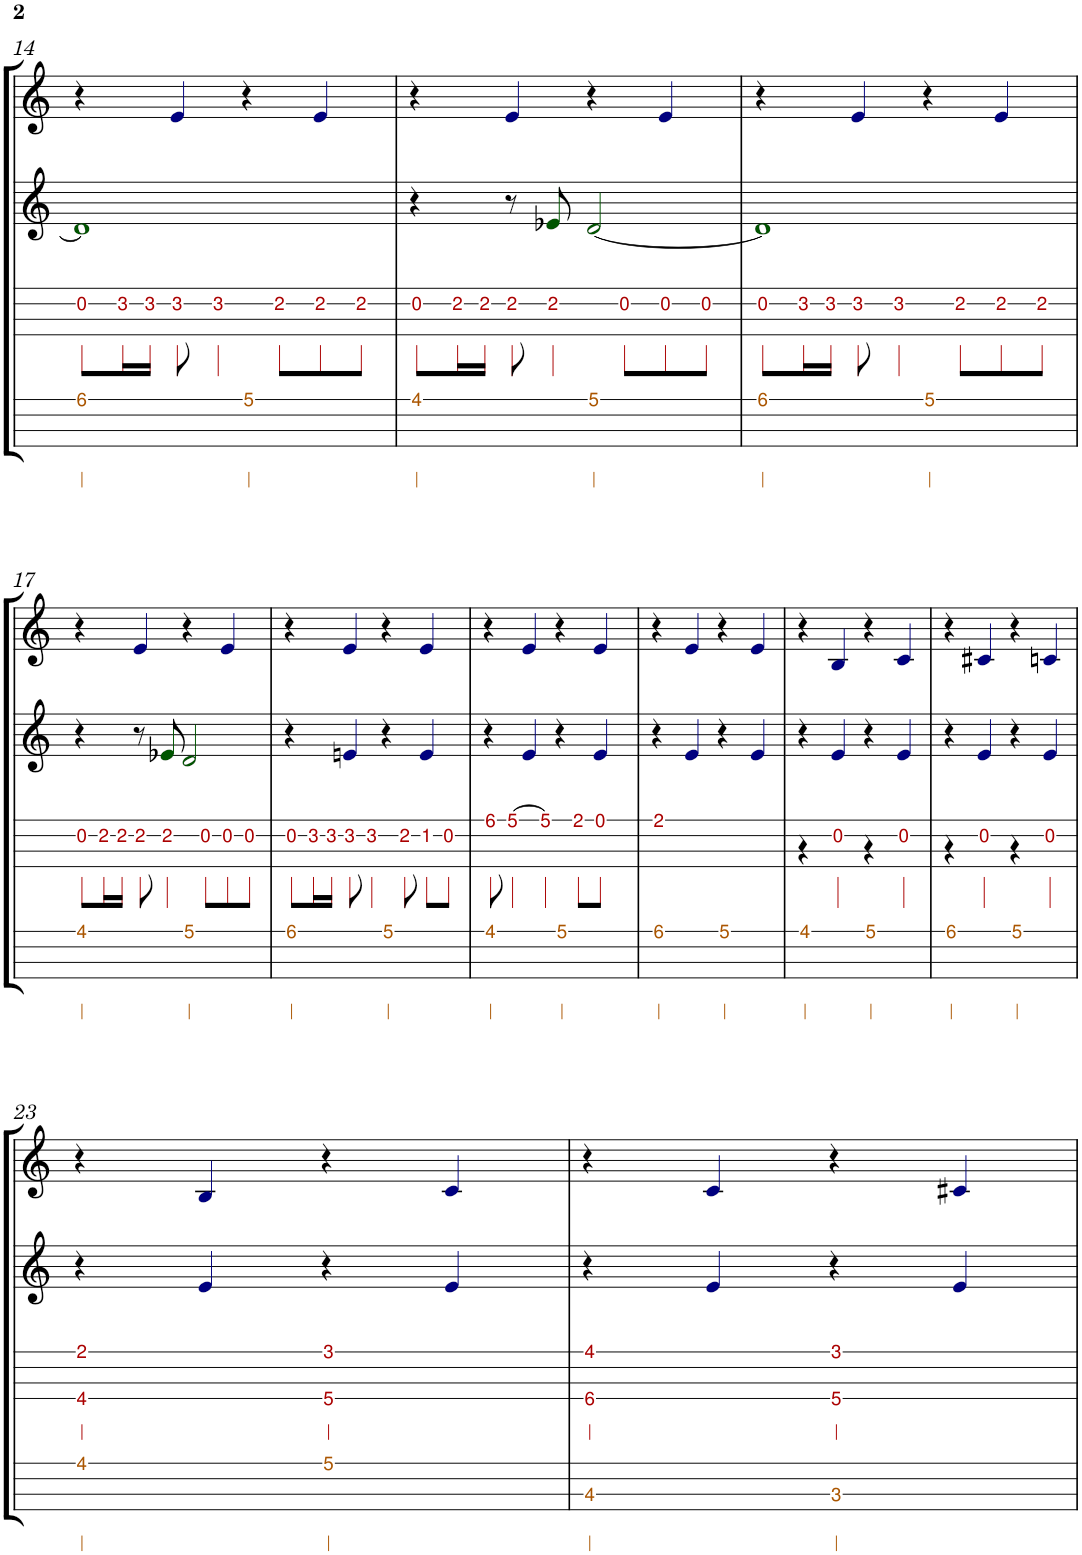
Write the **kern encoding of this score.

**kern	**kern	**kern	**kern
*part4	*part3	*part2	*part1
*staff4	*staff3	*staff2	*staff1
*I"Bass Guitar	*I"Ukulele	*I"Mandolin	*I"Mandolin
!!LO:PB:g=z
*	*	*clefG2	*clefG2
*k[]	*k[]	*k[]	*k[]
*M4/4	*M4/4	*M4/4	*M4/4
=14	=14	=14	=14
2C#i\	8ej\L	1dZ]	4r
.	16gj\L	.	.
.	16gj\JJ	.	.
.	8gj\	.	4eV/
.	4gj\	.	.
2Ci\	.	.	4r
.	8f#j\L	.	.
.	8f#j\	.	4eV/
.	8f#j\J	.	.
=15	=15	=15	=15
2BBi\	8ej\L	4r	4r
.	16f#j\L	.	.
.	16f#j\JJ	.	.
.	8f#j\	8r	4eV/
.	4f#j\	8e-XZ/	.
2Ci\	.	[2dZ/	4r
.	8ej\L	.	.
.	8ej\	.	4eV/
.	8ej\J	.	.
=16	=16	=16	=16
2C#i\	8ej\L	1dZ]	4r
.	16gj\L	.	.
.	16gj\JJ	.	.
.	8gj\	.	4eV/
.	4gj\	.	.
2Ci\	.	.	4r
.	8f#j\L	.	.
.	8f#j\	.	4eV/
.	8f#j\J	.	.
!!LO:LB:g=z
=17	=17	=17	=17
2BBi\	8ej\L	4r	4r
.	16f#j\L	.	.
.	16f#j\JJ	.	.
.	8f#j\	8r	4eV/
.	4f#j\	8e-XZ/	.
2Ci\	.	2dZ/	4r
.	8ej\L	.	.
.	8ej\	.	4eV/
.	8ej\J	.	.
=18	=18	=18	=18
2C#i\	8ej\L	4r	4r
.	16gj\L	.	.
.	16gj\JJ	.	.
.	8gj\	4enV/	4eV/
.	4gj\	.	.
2Ci\	.	4r	4r
.	8f#j\	.	.
.	8fj\L	4eV/	4eV/
.	8ej\J	.	.
=19	=19	=19	=19
2BBi\	8ee-j\	4r	4r
.	[4ddj\	.	.
.	.	4eV/	4eV/
.	4ddj\]	.	.
2Ci\	.	4r	4r
.	8bj\L	.	.
.	8aj\J	4eV/	4eV/
.	8ryy	.	.
=20	=20	=20	=20
2C#i\	1bj	4r	4r
.	.	4eV/	4eV/
2Ci\	.	4r	4r
.	.	4eV/	4eV/
=21	=21	=21	=21
2BBi\	4r	4r	4r
.	4ej\	4eV/	4BV/
2Ci\	4r	4r	4r
.	4ej\	4eV/	4cV/
=22	=22	=22	=22
2C#i\	4r	4r	4r
.	4ej\	4eV/	4c#XV/
2Ci\	4r	4r	4r
.	4ej\	4eV/	4cnV/
!!LO:LB:g=z
=23	=23	=23	=23
2BBi\	2Bj\ 2bj\	4r	4r
.	.	4eV/	4BV/
2Ci\	2cj\ 2ccj\	4r	4r
.	.	4eV/	4cV/
=24	=24	=24	=24
2CC#i\	2c#j\ 2cc#j\	4r	4r
.	.	4eV/	4cV/
2CCi\	2cj\ 2ccj\	4r	4r
.	.	4eV/	4c#XV/
=	=	=	=
*-	*-	*-	*-
